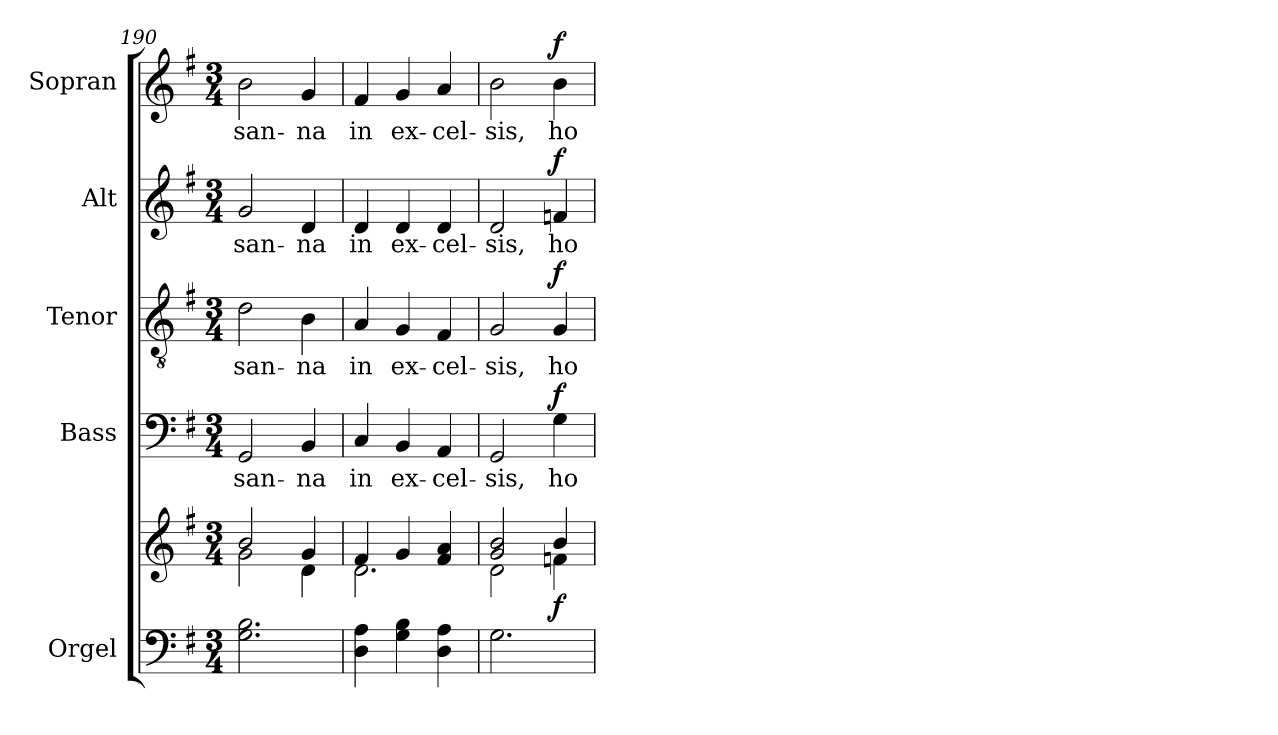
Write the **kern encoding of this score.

**kern	**kern	**dynam	**kern	**text	**dynam	**kern	**text	**dynam	**kern	**text	**dynam	**kern	**text	**dynam
*part5	*part5	*part5	*part4	*part4	*part4	*part3	*part3	*part3	*part2	*part2	*part2	*part1	*part1	*part1
*staff6	*staff5	*staff5/6	*staff4	*staff4	*staff4	*staff3	*staff3	*staff3	*staff2	*staff2	*staff2	*staff1	*staff1	*staff1
*I"Orgel	*	*	*I"Bass	*	*	*I"Tenor	*	*	*I"Alt	*	*	*I"Sopran	*	*
*I'Org.	*	*	*I'B.	*	*	*I'T.	*	*	*I'A.	*	*	*I'S.	*	*
*clefF4	*clefG2	*	*clefF4	*	*	*clefGv2	*	*	*clefG2	*	*	*clefG2	*	*
*k[f#]	*k[f#]	*	*k[f#]	*	*	*k[f#]	*	*	*k[f#]	*	*	*k[f#]	*	*
*G:	*G:	*	*G:	*	*	*G:	*	*	*G:	*	*	*G:	*	*
*M3/4	*M3/4	*	*M3/4	*	*	*M3/4	*	*	*M3/4	*	*	*M3/4	*	*
=190	=190	=190	=190	=190	=190	=190	=190	=190	=190	=190	=190	=190	=190	=190
*	*^	*	*	*	*	*	*	*	*	*	*	*	*	*
!	!	!	!	!	!LO:LY:b	!	!	!LO:LY:b	!	!	!LO:LY:b	!	!	!LO:LY:b	!
2.G\ 2.B\	2b/	2g\	.	2GG/	-san-	.	2d\	-san-	.	2g/	-san-	.	2b\	-san-	.
!	!	!	!	!	!LO:LY:b	!	!	!LO:LY:b	!	!	!LO:LY:b	!	!	!LO:LY:b	!
.	4g/	4d\	.	4BB/	-na	.	4B\	-na	.	4d/	-na	.	4g/	-na	.
=191	=191	=191	=191	=191	=191	=191	=191	=191	=191	=191	=191	=191	=191	=191	=191
!	!	!	!	!	!LO:LY:b	!	!	!LO:LY:b	!	!	!LO:LY:b	!	!	!LO:LY:b	!
4D\ 4A\	4f#/	2.d\	.	4C/	in	.	4A/	in	.	4d/	in	.	4f#/	in	.
!	!	!	!	!	!LO:LY:b	!	!	!LO:LY:b	!	!	!LO:LY:b	!	!	!LO:LY:b	!
4G\ 4B\	4g/	.	.	4BB/	ex-	.	4G/	ex-	.	4d/	ex-	.	4g/	ex-	.
!	!	!	!	!	!LO:LY:b	!	!	!LO:LY:b	!	!	!LO:LY:b	!	!	!LO:LY:b	!
4D\ 4A\	4f#/ 4a/	.	.	4AA/	-cel-	.	4F#/	-cel-	.	4d/	-cel-	.	4a/	-cel-	.
=192	=192	=192	=192	=192	=192	=192	=192	=192	=192	=192	=192	=192	=192	=192	=192
!	!	!	!	!	!LO:LY:b	!	!	!LO:LY:b	!	!	!LO:LY:b	!	!	!LO:LY:b	!
2.G\	2g/ 2b/	2d\	.	2GG/	-sis,	.	2G/	-sis,	.	2d/	-sis,	.	2b\	-sis,	.
!	!	!	!LO:DY:b	!	!LO:LY:b	!LO:DY:a	!	!LO:LY:b	!LO:DY:a	!	!LO:LY:b	!LO:DY:a	!	!LO:LY:b	!LO:DY:a
.	4b/	4fn\	f	4G\	ho-	f	4G/	ho-	f	4fn/	ho-	f	4b\	ho-	f
*	*v	*v	*	*	*	*	*	*	*	*	*	*	*	*	*
=	=	=	=	=	=	=	=	=	=	=	=	=	=	=
*-	*-	*-	*-	*-	*-	*-	*-	*-	*-	*-	*-	*-	*-	*-
